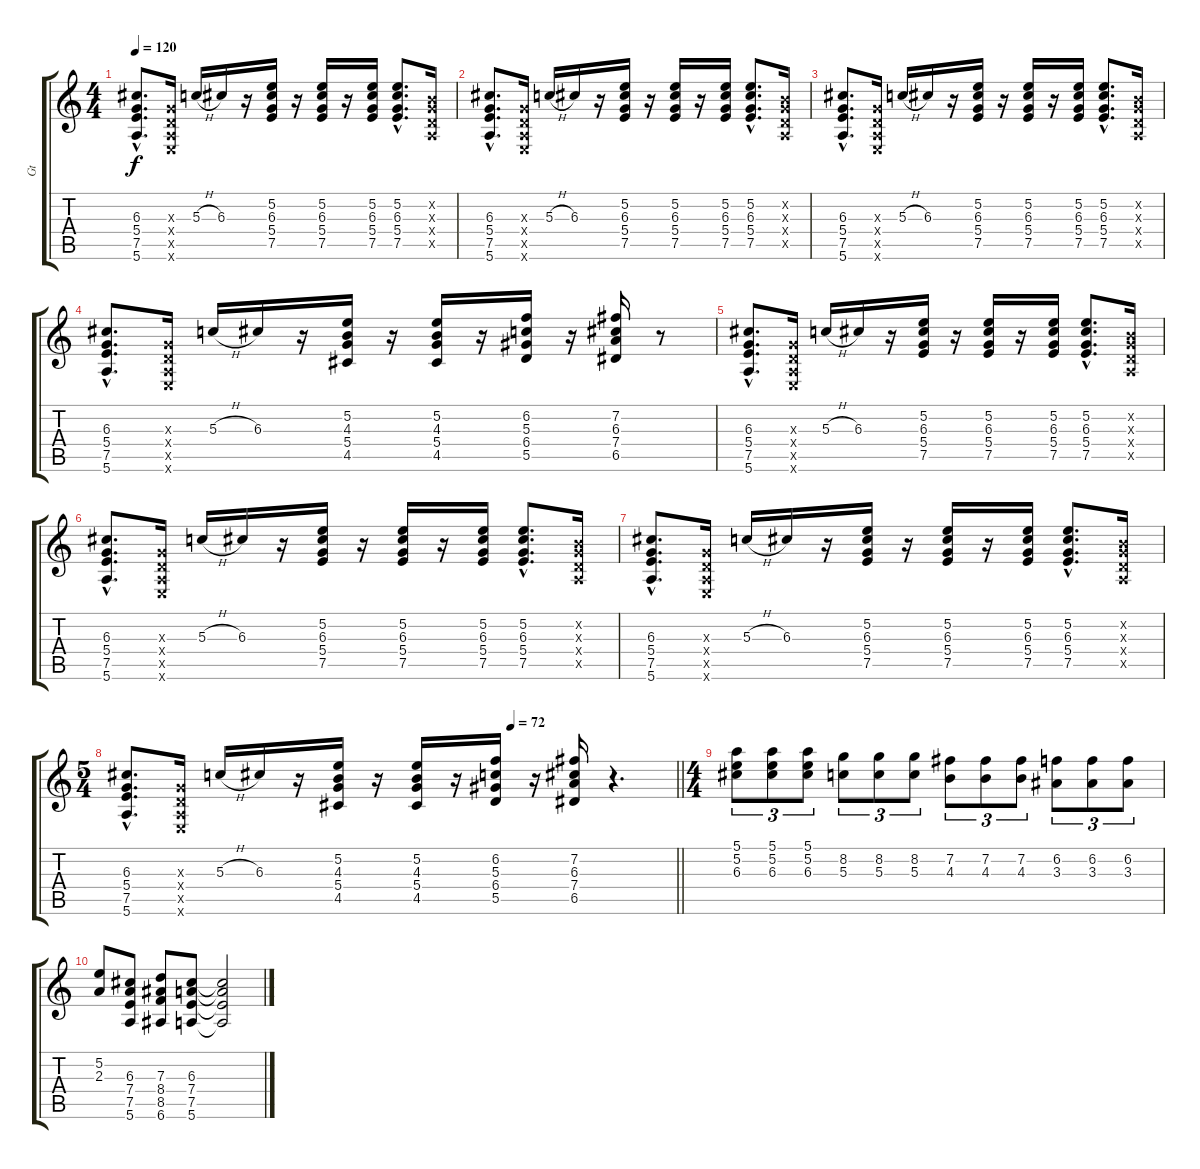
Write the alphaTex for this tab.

\track ("Gt" "Gt") {instrument overdrivenguitar}
\staff {score tabs}
\tuning (E4 B3 G3 D3 A2 E2) {hide}
\ts (4 4)
\tempo 120
\clef g2
\ks c
(6.3{hac} 5.4{hac} 7.5{hac} 5.6{hac}).8{d dy f} (0.3{x} 0.4{x} 0.5{x} 0.6{x}).16 5.3{h}.16 6.3.16 r.16 (5.2 6.3 5.4 7.5).16 r.16 (5.2 6.3 5.4 7.5).16 r.16 (5.2 6.3 5.4 7.5).16 (5.2{hac} 6.3{hac} 5.4{hac} 7.5{hac}).8{d} (0.2{x} 0.3{x} 0.4{x} 0.5{x}).16 |
(6.3{hac} 5.4{hac} 7.5{hac} 5.6{hac}).8{d} (0.3{x} 0.4{x} 0.5{x} 0.6{x}).16 5.3{h}.16 6.3.16 r.16 (5.2 6.3 5.4 7.5).16 r.16 (5.2 6.3 5.4 7.5).16 r.16 (5.2 6.3 5.4 7.5).16 (5.2{hac} 6.3{hac} 5.4{hac} 7.5{hac}).8{d} (0.2{x} 0.3{x} 0.4{x} 0.5{x}).16 |
(6.3{hac} 5.4{hac} 7.5{hac} 5.6{hac}).8{d} (0.3{x} 0.4{x} 0.5{x} 0.6{x}).16 5.3{h}.16 6.3.16 r.16 (5.2 6.3 5.4 7.5).16 r.16 (5.2 6.3 5.4 7.5).16 r.16 (5.2 6.3 5.4 7.5).16 (5.2{hac} 6.3{hac} 5.4{hac} 7.5{hac}).8{d} (0.2{x} 0.3{x} 0.4{x} 0.5{x}).16 |
(6.3{hac} 5.4{hac} 7.5{hac} 5.6{hac}).8{d} (0.3{x} 0.4{x} 0.5{x} 0.6{x}).16 5.3{h}.16 6.3.16 r.16 (5.2 4.3 5.4 4.5).16 r.16 (5.2 4.3 5.4 4.5).16 r.16 (6.2 5.3 6.4 5.5).16 r.16 (7.2 6.3 7.4 6.5).16 r.8 |
(6.3{hac} 5.4{hac} 7.5{hac} 5.6{hac}).8{d} (0.3{x} 0.4{x} 0.5{x} 0.6{x}).16 5.3{h}.16 6.3.16 r.16 (5.2 6.3 5.4 7.5).16 r.16 (5.2 6.3 5.4 7.5).16 r.16 (5.2 6.3 5.4 7.5).16 (5.2{hac} 6.3{hac} 5.4{hac} 7.5{hac}).8{d} (0.2{x} 0.3{x} 0.4{x} 0.5{x}).16 |
(6.3{hac} 5.4{hac} 7.5{hac} 5.6{hac}).8{d} (0.3{x} 0.4{x} 0.5{x} 0.6{x}).16 5.3{h}.16 6.3.16 r.16 (5.2 6.3 5.4 7.5).16 r.16 (5.2 6.3 5.4 7.5).16 r.16 (5.2 6.3 5.4 7.5).16 (5.2{hac} 6.3{hac} 5.4{hac} 7.5{hac}).8{d} (0.2{x} 0.3{x} 0.4{x} 0.5{x}).16 |
(6.3{hac} 5.4{hac} 7.5{hac} 5.6{hac}).8{d} (0.3{x} 0.4{x} 0.5{x} 0.6{x}).16 5.3{h}.16 6.3.16 r.16 (5.2 6.3 5.4 7.5).16 r.16 (5.2 6.3 5.4 7.5).16 r.16 (5.2 6.3 5.4 7.5).16 (5.2{hac} 6.3{hac} 5.4{hac} 7.5{hac}).8{d} (0.2{x} 0.3{x} 0.4{x} 0.5{x}).16 |
\ts (5 4)
\tempo (72 0.7)
\barLineRight lightlight
(6.3{hac} 5.4{hac} 7.5{hac} 5.6{hac}).8{d} (0.3{x} 0.4{x} 0.5{x} 0.6{x}).16 5.3{h}.16 6.3.16 r.16 (5.2 4.3 5.4 4.5).16 r.16 (5.2 4.3 5.4 4.5).16 r.16 (6.2 5.3 6.4 5.5).16 r.16 (7.2 6.3 7.4 6.5).16 r.4{d} |
\ts (4 4)
(5.1 5.2 6.3).8{tu (3 2)} (5.1 5.2 6.3).8{tu (3 2)} (5.1 5.2 6.3).8{tu (3 2)} (8.2 5.3).8{tu (3 2)} (8.2 5.3).8{tu (3 2)} (8.2 5.3).8{tu (3 2)} (7.2 4.3).8{tu (3 2)} (7.2 4.3).8{tu (3 2)} (7.2 4.3).8{tu (3 2)} (6.2 3.3).8{tu (3 2)} (6.2 3.3).8{tu (3 2)} (6.2 3.3).8{tu (3 2)} |
(5.2 2.3).8 (6.3 7.4 7.5 5.6).8 (7.3 8.4 8.5 6.6).8 (6.3 7.4 7.5 5.6).8 (6.3{t} 7.4{t} 7.5{t} 5.6{t}).2
